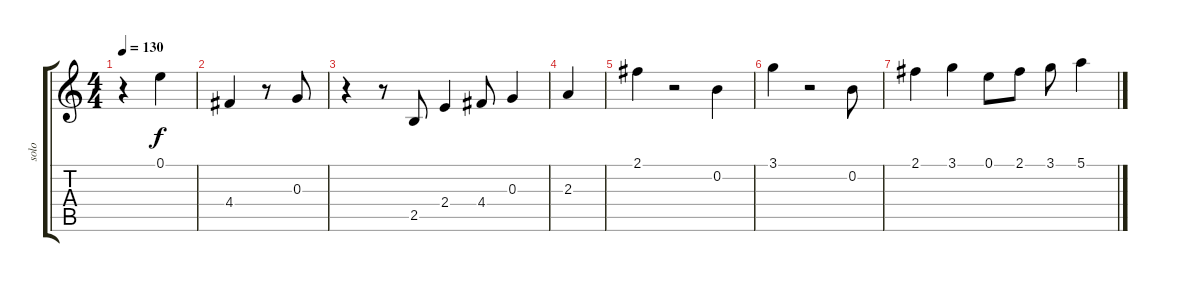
\track ("solo" "solo") {instrument acousticguitarsteel}
\staff {score tabs}
\tuning (E4 B3 G3 D3 A2 E2) {hide}
\ts (4 4)
\tempo 130
\clef g2
\ks c
r.4{dy f} 0.1.4 |
4.4.4 r.8 0.3.8 |
r.4 r.8 2.5.8 2.4.4 4.4.8 0.3.4 |
2.3.4 |
2.1.4 r.2 0.2.4 |
3.1.4 r.2 0.2.8 |
2.1.4 3.1.4 0.1.8 2.1.8 3.1.8 5.1.4
